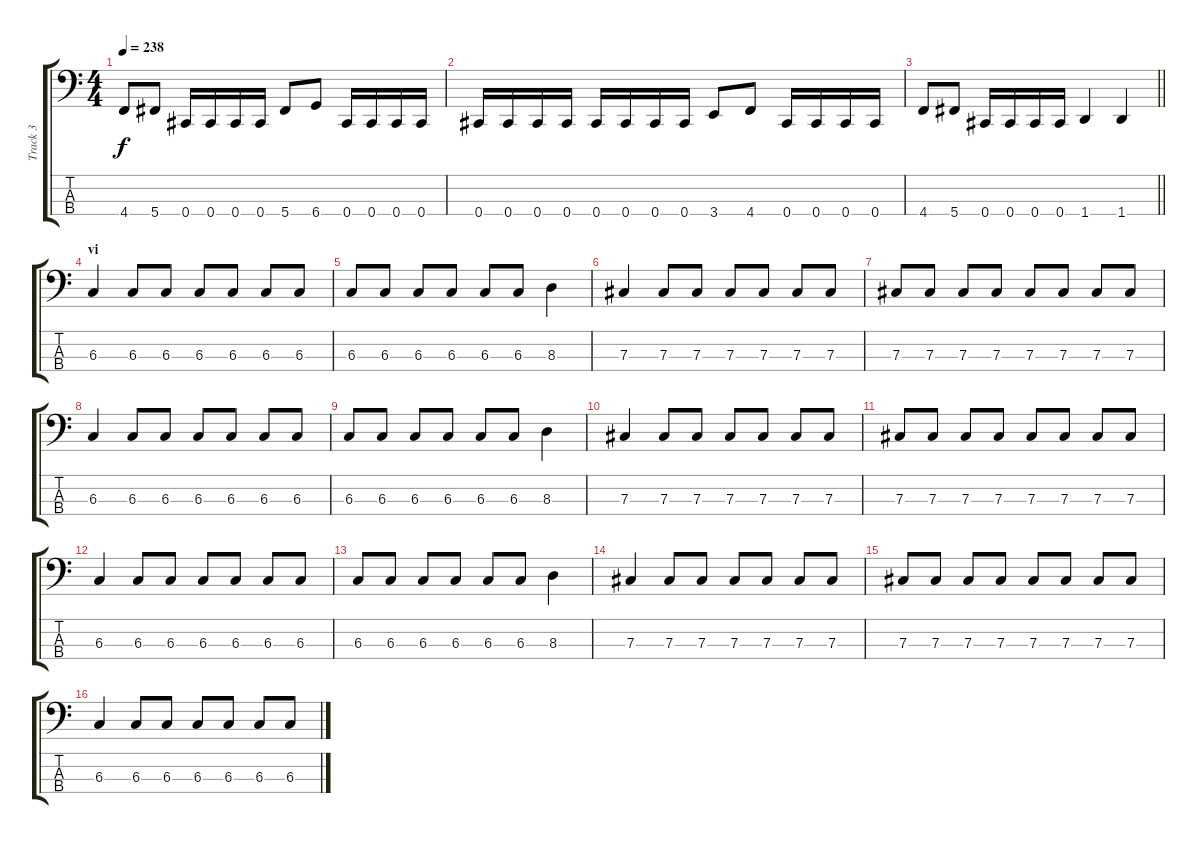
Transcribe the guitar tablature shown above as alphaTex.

\track ("Track 3" "Track 3") {instrument electricbasspick}
\staff {score tabs}
\tuning (E2 B1 Gb1 Db1) {hide}
\ts (4 4)
\tempo 238
\clef f4
\ks c
4.4.8{dy f} 5.4.8 0.4.16 0.4.16 0.4.16 0.4.16 5.4.8 6.4.8 0.4.16 0.4.16 0.4.16 0.4.16 |
0.4.16 0.4.16 0.4.16 0.4.16 0.4.16 0.4.16 0.4.16 0.4.16 3.4.8 4.4.8 0.4.16 0.4.16 0.4.16 0.4.16 |
\barLineRight lightlight
4.4.8 5.4.8 0.4.16 0.4.16 0.4.16 0.4.16 1.4.4 1.4.4 |
\section ("" "vi")
6.3.4 6.3.8 6.3.8 6.3.8 6.3.8 6.3.8 6.3.8 |
6.3.8 6.3.8 6.3.8 6.3.8 6.3.8 6.3.8 8.3.4 |
7.3.4 7.3.8 7.3.8 7.3.8 7.3.8 7.3.8 7.3.8 |
7.3.8 7.3.8 7.3.8 7.3.8 7.3.8 7.3.8 7.3.8 7.3.8 |
6.3.4 6.3.8 6.3.8 6.3.8 6.3.8 6.3.8 6.3.8 |
6.3.8 6.3.8 6.3.8 6.3.8 6.3.8 6.3.8 8.3.4 |
7.3.4 7.3.8 7.3.8 7.3.8 7.3.8 7.3.8 7.3.8 |
7.3.8 7.3.8 7.3.8 7.3.8 7.3.8 7.3.8 7.3.8 7.3.8 |
6.3.4 6.3.8 6.3.8 6.3.8 6.3.8 6.3.8 6.3.8 |
6.3.8 6.3.8 6.3.8 6.3.8 6.3.8 6.3.8 8.3.4 |
7.3.4 7.3.8 7.3.8 7.3.8 7.3.8 7.3.8 7.3.8 |
7.3.8 7.3.8 7.3.8 7.3.8 7.3.8 7.3.8 7.3.8 7.3.8 |
6.3.4 6.3.8 6.3.8 6.3.8 6.3.8 6.3.8 6.3.8
